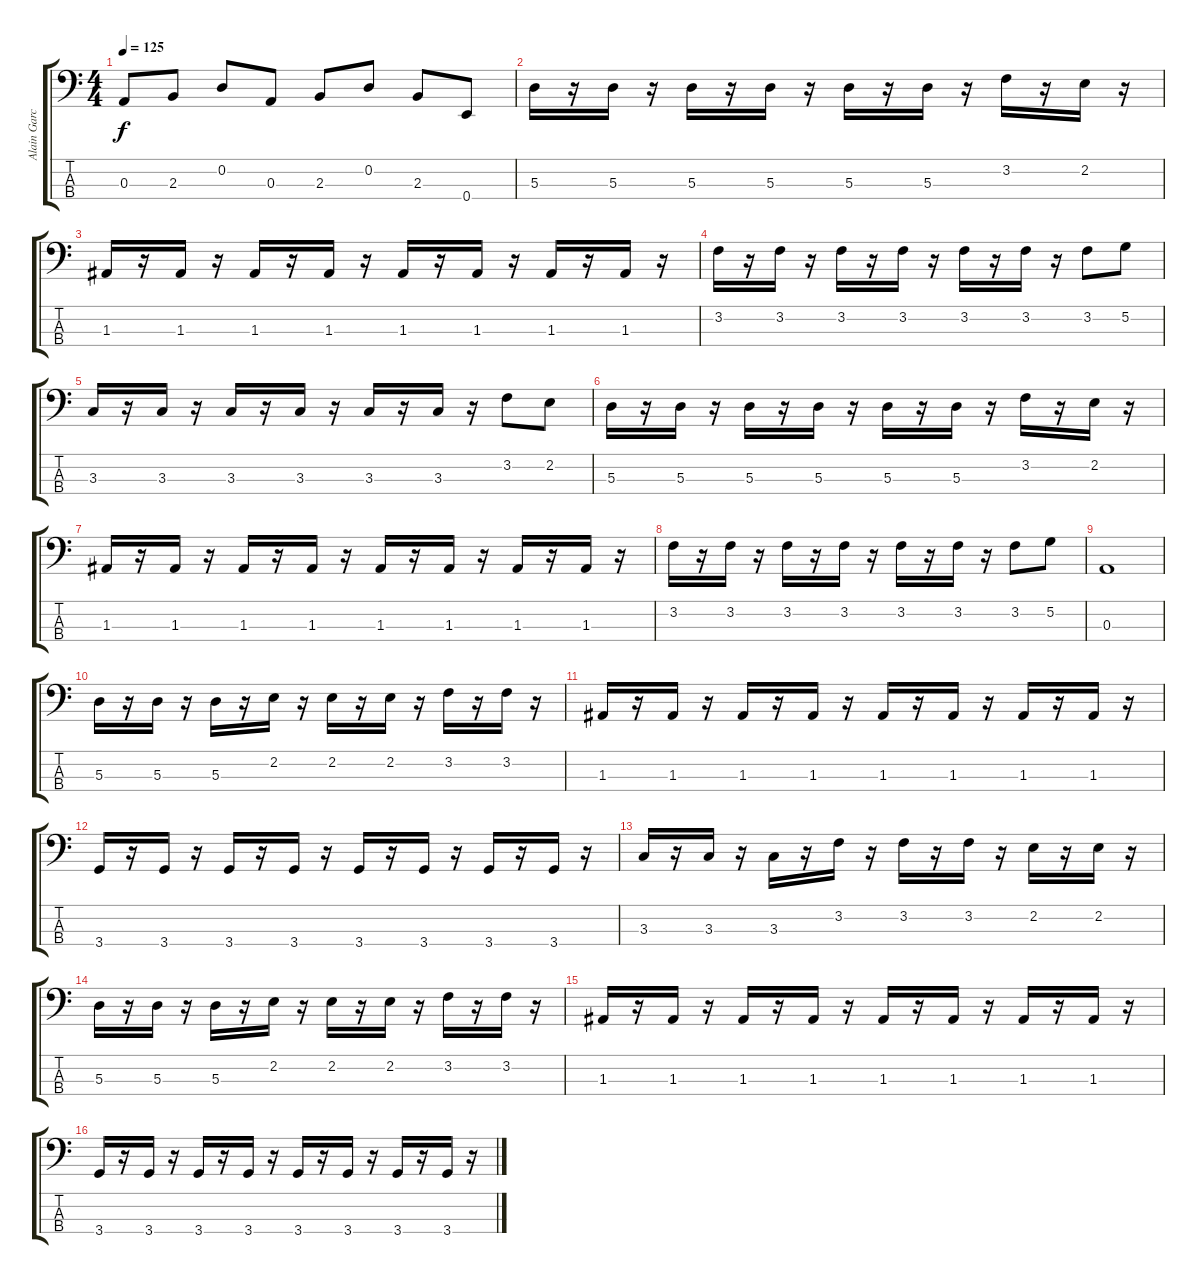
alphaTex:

\track ("Alain Garces" "Alain Garc") {instrument electricbassfinger}
\staff {score tabs}
\tuning (G2 D2 A1 E1) {hide}
\ts (4 4)
\tempo 125
\clef f4
\ks c
0.3.8{dy f} 2.3.8 0.2.8 0.3.8 2.3.8 0.2.8 2.3.8 0.4.8 |
5.3.16 r.16 5.3.16 r.16 5.3.16 r.16 5.3.16 r.16 5.3.16 r.16 5.3.16 r.16 3.2.16 r.16 2.2.16 r.16 |
1.3.16 r.16 1.3.16 r.16 1.3.16 r.16 1.3.16 r.16 1.3.16 r.16 1.3.16 r.16 1.3.16 r.16 1.3.16 r.16 |
3.2.16 r.16 3.2.16 r.16 3.2.16 r.16 3.2.16 r.16 3.2.16 r.16 3.2.16 r.16 3.2.8 5.2.8 |
3.3.16 r.16 3.3.16 r.16 3.3.16 r.16 3.3.16 r.16 3.3.16 r.16 3.3.16 r.16 3.2.8 2.2.8 |
5.3.16 r.16 5.3.16 r.16 5.3.16 r.16 5.3.16 r.16 5.3.16 r.16 5.3.16 r.16 3.2.16 r.16 2.2.16 r.16 |
1.3.16 r.16 1.3.16 r.16 1.3.16 r.16 1.3.16 r.16 1.3.16 r.16 1.3.16 r.16 1.3.16 r.16 1.3.16 r.16 |
3.2.16 r.16 3.2.16 r.16 3.2.16 r.16 3.2.16 r.16 3.2.16 r.16 3.2.16 r.16 3.2.8 5.2.8 |
0.3.1 |
5.3.16 r.16 5.3.16 r.16 5.3.16 r.16 2.2.16 r.16 2.2.16 r.16 2.2.16 r.16 3.2.16 r.16 3.2.16 r.16 |
1.3.16 r.16 1.3.16 r.16 1.3.16 r.16 1.3.16 r.16 1.3.16 r.16 1.3.16 r.16 1.3.16 r.16 1.3.16 r.16 |
3.4.16 r.16 3.4.16 r.16 3.4.16 r.16 3.4.16 r.16 3.4.16 r.16 3.4.16 r.16 3.4.16 r.16 3.4.16 r.16 |
3.3.16 r.16 3.3.16 r.16 3.3.16 r.16 3.2.16 r.16 3.2.16 r.16 3.2.16 r.16 2.2.16 r.16 2.2.16 r.16 |
5.3.16 r.16 5.3.16 r.16 5.3.16 r.16 2.2.16 r.16 2.2.16 r.16 2.2.16 r.16 3.2.16 r.16 3.2.16 r.16 |
1.3.16 r.16 1.3.16 r.16 1.3.16 r.16 1.3.16 r.16 1.3.16 r.16 1.3.16 r.16 1.3.16 r.16 1.3.16 r.16 |
3.4.16 r.16 3.4.16 r.16 3.4.16 r.16 3.4.16 r.16 3.4.16 r.16 3.4.16 r.16 3.4.16 r.16 3.4.16 r.16
